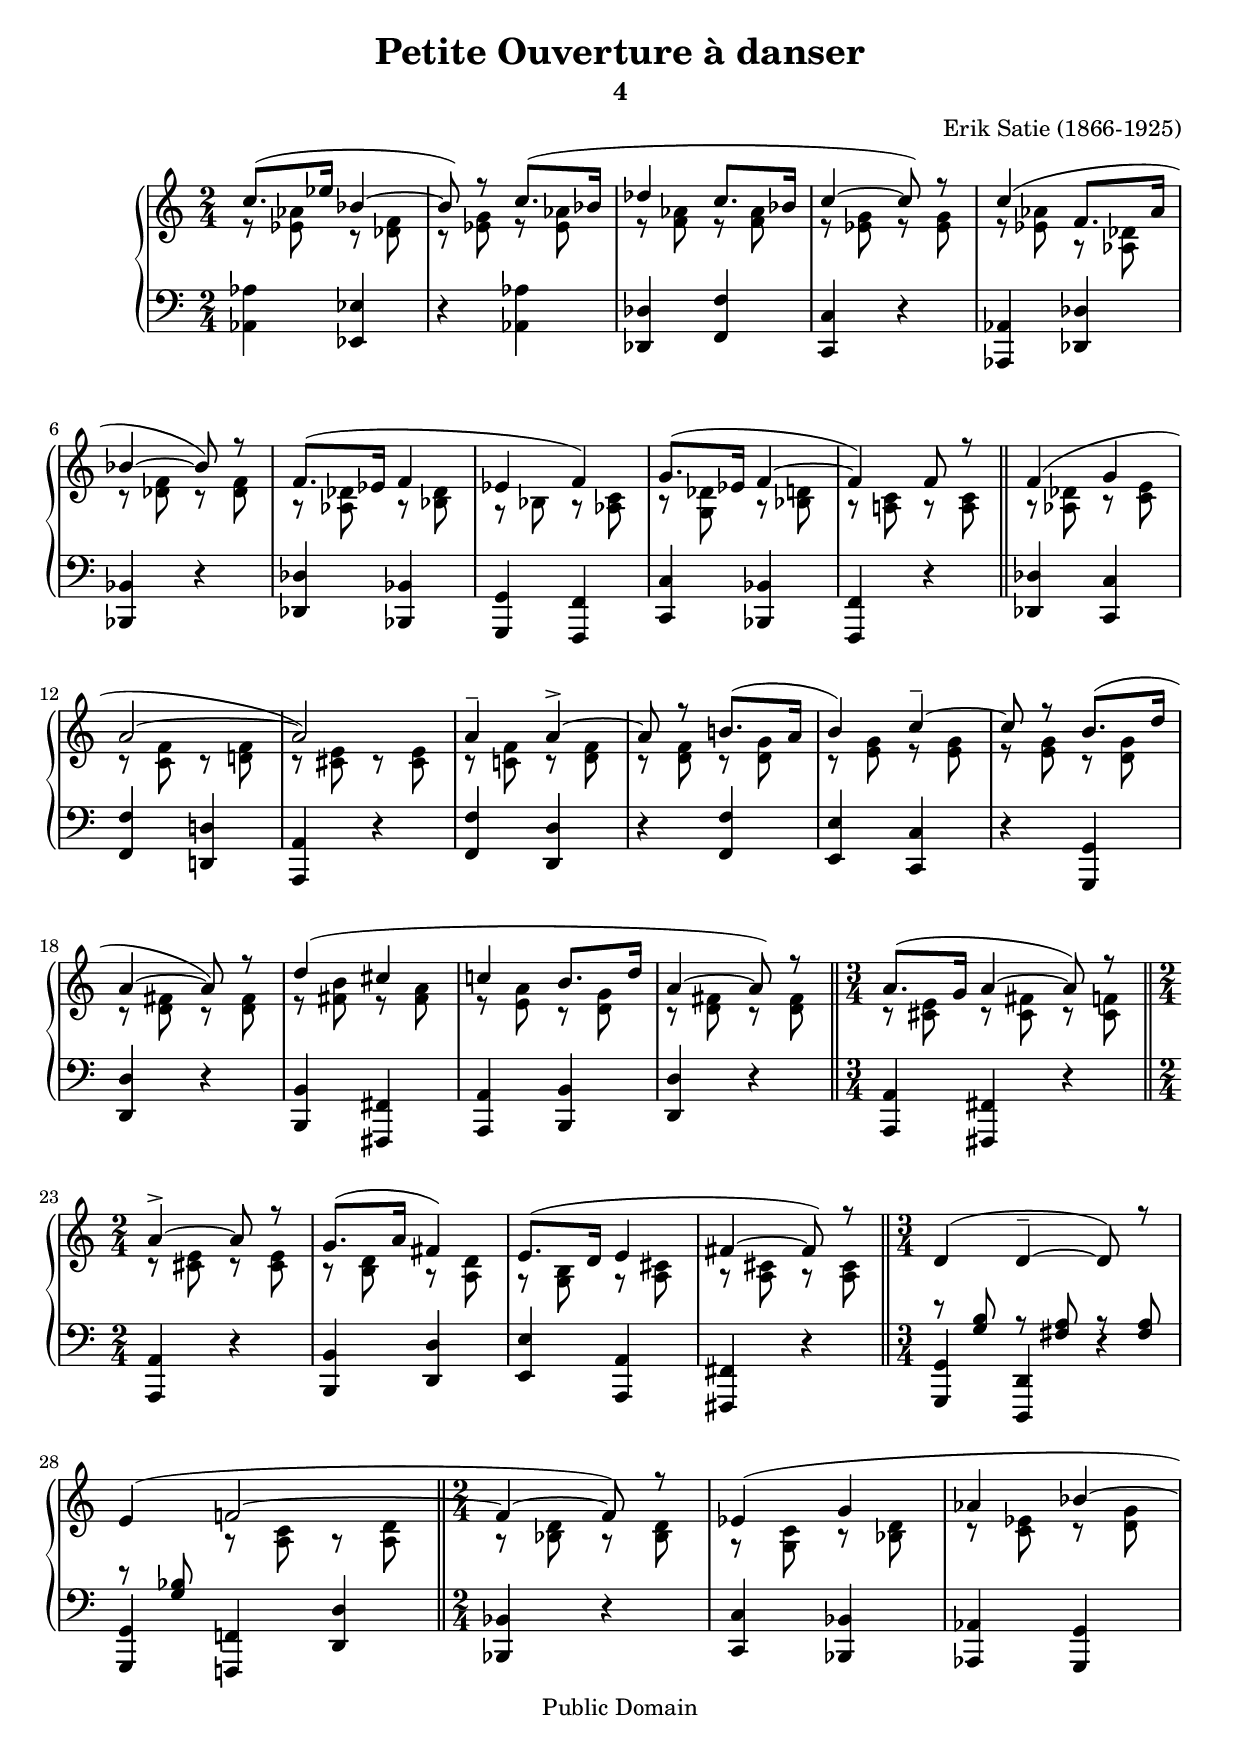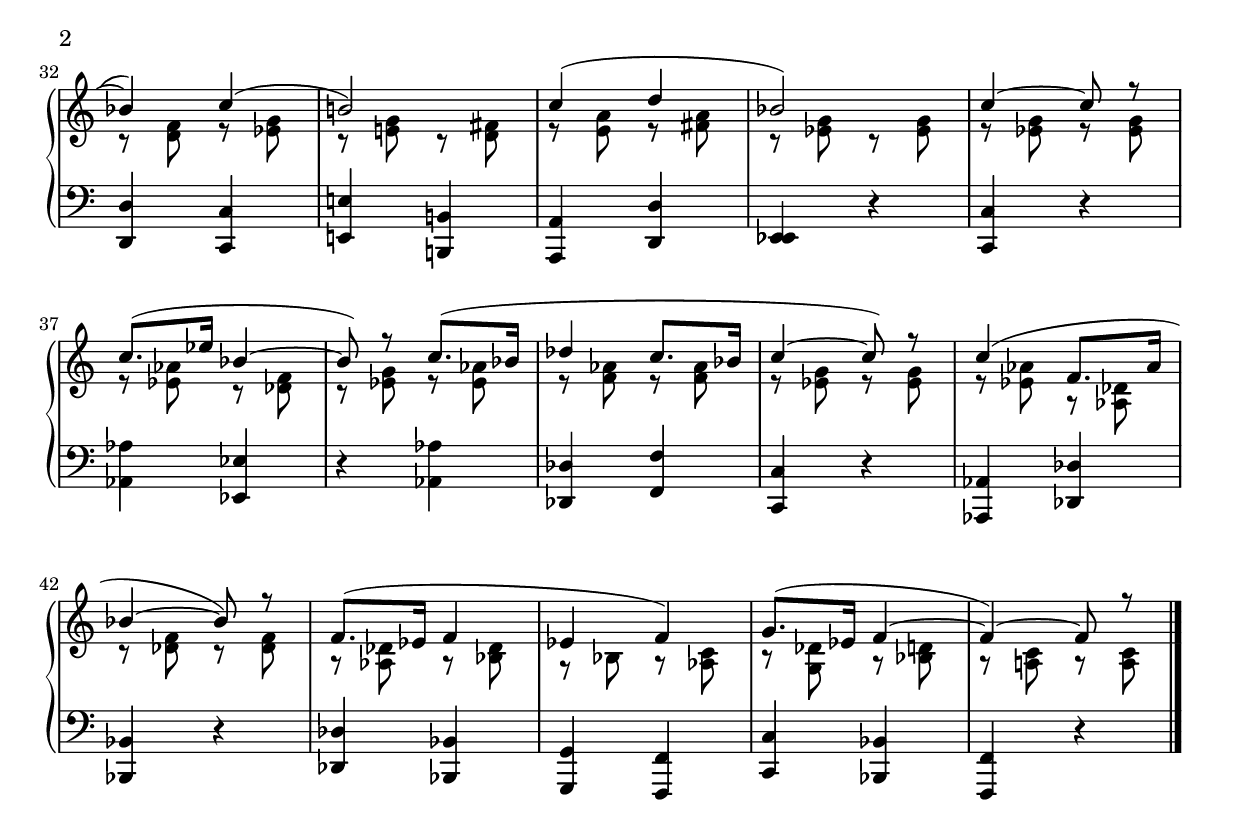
\header {
  title = "Petite Ouverture à danser"
  subtitle = "4"
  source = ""
  composer = "Erik Satie (1866-1925)"
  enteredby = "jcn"
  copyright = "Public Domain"
}

\version "2.5.13"

\include "nederlands.ly"

global =  {
  \key a \minor
  \time 2/4
  s2*10
  \bar "||"
  s2*11
  \bar "||"
  \time 3/4
  s2.
  \bar "||"
  \time 2/4
  s2*4
  \bar "||"
  \time 3/4
  s2.*2
  \bar "||"
  \time 2/4
  s2*18
  \bar "|."
}
  
i = \context Staff \relative c''{
  \context Voice = "i"
  \voiceOne

  c8.( es16 bes4 ~ |  bes8) r c8.( bes16 | des4 c8. bes16 | c4 ~  c8) r |
  c4( f,8. as16 | bes4 ~  bes8) r | f8.( es16 f4 | es  f) |
  g8.( es16 f4 ~ |  f) f8 r

  % Au mouvement
  f4 ( g | a2 ~ |  a) | a4-- a-> ~ | a8 r b!8.( a16 |  b4) c-- ~ |
  c8 r b8.( d16 | a4 ~  a8) r | d4( cis | c! b8. d16 | a4 ~  a8) r

  a8.( g16 a4 ~  a8) r |

  a4-> ~ a8 r | g8.( a16  fis4) | e8.( d16 e4 | fis ~  fis8) r

  d4( d-- ~  d8) r e4( f!2 ~ |

  f4 ~  f8) r | es4( g | as bes ~ |  bes) c( |  b!2) | c4( d |  bes2) | c4~ c8 r |
  
  % copy from begin: 1-10
  c8.( es16 bes4 ~ |  bes8) r c8.( bes16 | des4 c8. bes16 | c4 ~  c8) r |
  c4( f,8. as16 | bes4 ~  bes8) r | f8.( es16 f4 | es  f) |
%  g8.( es16 f4 ~ |  f) f8 r ?
  g8.( es16 f4 ~ |  f) ~ f8 r
  
}

ii = \context Staff \relative c'{
  \context Voice = "ii"
  \voiceTwo

  r8 <es as> r <des f> | r <es g> r <es as> | r <f as> r <f as> |
  r <es g> r <es g> | r <es as> r <as, des> | r <des f> r <des f> |
  r <as des> r <bes des> | r bes r <as c> | r <g des'> r <bes d> |
  r <a! c> r <a c>

  % Au movement
  r <as des> r <c e> | r <c f> r <d! f> | r <cis e> r <cis e> |
  r <c! f> r <d f> | r <d f> r <d g> | r <e g> r <e g> | r <e g> r <d g> |
  r <d fis> r <d fis> | r <fis b> r <fis a> | r <e a> r <d g> |
  r <d fis> r <d fis> |

  r <cis e> r <cis fis> r <cis f> |

  r <cis e> r <cis e> | r <b d> r <a d> | r <g b> r <a cis> |
  r <a cis> r <a cis> |

  \change Staff=bass\voiceOne
  r <g b> r <fis a> r <fis a> | r <g bes>
  \change Staff=treble\voiceTwo
  r <a c> r <a d> |

  r <bes d> r <bes d> | r <g c> r <bes d> | r <c es> r <d g> |
  r <d f> r <es g> | r <e! g> r <d fis> | r <e a> r <fis a> |
  r <es g> r <es g> | r <es g> r <es g> |

  
  % copy from begin: 1-10
  r8 <es as> r <des f> | r <es g> r <es as> | r <f as> r <f as> |
  r <es g> r <es g> | r <es as> r <as, des> | r <des f> r <des f> |
  r <as des> r <bes des> | r bes r <as c> | r <g des'> r <bes d> |
  r <a! c> r <a c>
 
}

lower = \context Staff  \relative c{
  \context Voice = "iii"

  <as as'>4 <es es'> | r <as as'> | <des, des'> <f f'> | <c c'> r |
  <as as'> <des des'> | <bes bes'> r | <des des'> <bes bes'> |
  <g g'> <f f'> | <c' c'> <bes bes'> | <f f'> r |

  % Au movement
  <des' des'> <c c'> | <f f'> <d! d'!> | <a a'> r | <f' f'> <d d'> |
  r <f f'> | <e e'> <c c'> | r <g g'> | <d' d'> r | <b b'> <fis fis'> |
  <a a'> <b b'> | <d d'> r |

  <a a'> <fis fis'> r |

  <a a'> r | <b b'> <d d'> | <e e'> <a, a'> | <fis fis'> r |

  <g g'> <d d'> r | <g g'> <f! f'!> <d' d'> |

  <bes bes'> r | <c c'>  <bes bes'> | <as as'> <g g'> | <d' d'> <c c'> |
  <e! e'!> <b! b'!> | <a a'> <d d'> | <es es> r | <c c'> r
  
  % copy from begin: 1-10
  <as' as'>4 <es es'> | r <as as'> | <des, des'> <f f'> | <c c'> r |
  <as as'> <des des'> | <bes bes'> r | <des des'> <bes bes'> |
  <g g'> <f f'> | <c' c'> <bes bes'> | <f f'> r |

}

%% FIXME: this triggers:
%%
%%input/mutopia/E.Satie/petite-ouverture-a-danser.ly:148:9: fout: syntax error, unexpected PAPER:
%%    \pape
%%         r { }
%%\new Score \with {
%%    \override SpacingSpanner #'spacing-increment = #3
%%} {


\score {
    \context PianoStaff <<
	\context Staff = "treble" << 
	    \global 
	    \clef violin
	    \i
	    \ii
	>>
	\context Staff = "bass" <<
	    \global
	    \clef bass
	    \lower
	>>
    >>
    \layout {
	\context {
	    \Score
	    \override SpacingSpanner #'spacing-increment = #3
	}
    }
    \midi {
	\tempo 4 = 60
    }
}

%% Local Variables:
%% coding: utf-8
%% End:
